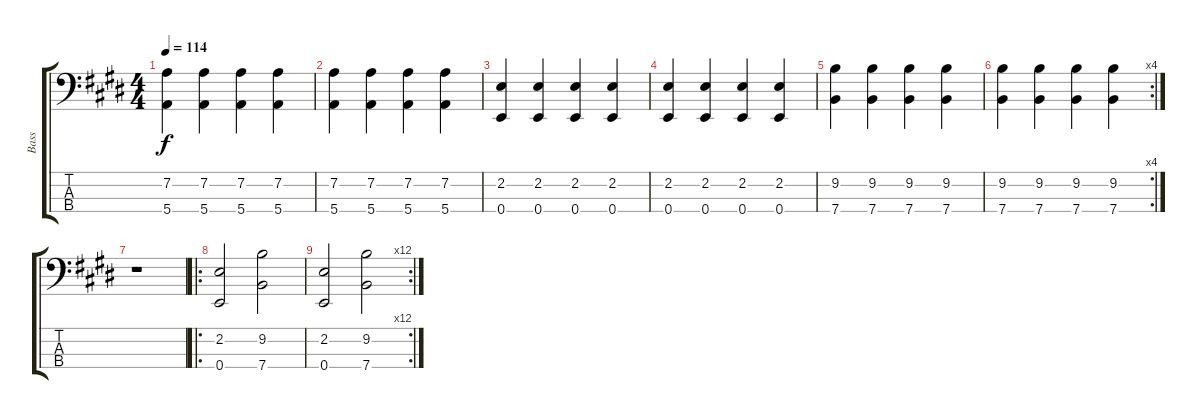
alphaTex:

\track ("Bass" "Bass") {instrument electricbassfinger}
\staff {score tabs}
\tuning (G2 D2 A1 E1) {hide}
\ts (4 4)
\tempo 114
\clef f4
\ks c#minor
(7.2 5.4).4{dy f} (7.2 5.4).4 (7.2 5.4).4 (7.2 5.4).4 |
(7.2 5.4).4 (7.2 5.4).4 (7.2 5.4).4 (7.2 5.4).4 |
(2.2 0.4).4 (2.2 0.4).4 (2.2 0.4).4 (2.2 0.4).4 |
(2.2 0.4).4 (2.2 0.4).4 (2.2 0.4).4 (2.2 0.4).4 |
(9.2 7.4).4 (9.2 7.4).4 (9.2 7.4).4 (9.2 7.4).4 |
\rc 4
(9.2 7.4).4 (9.2 7.4).4 (9.2 7.4).4 (9.2 7.4).4 |
r.1 |
\ro
(2.2 0.4).2 (9.2 7.4).2 |
\rc 12
(2.2 0.4).2 (9.2 7.4).2
